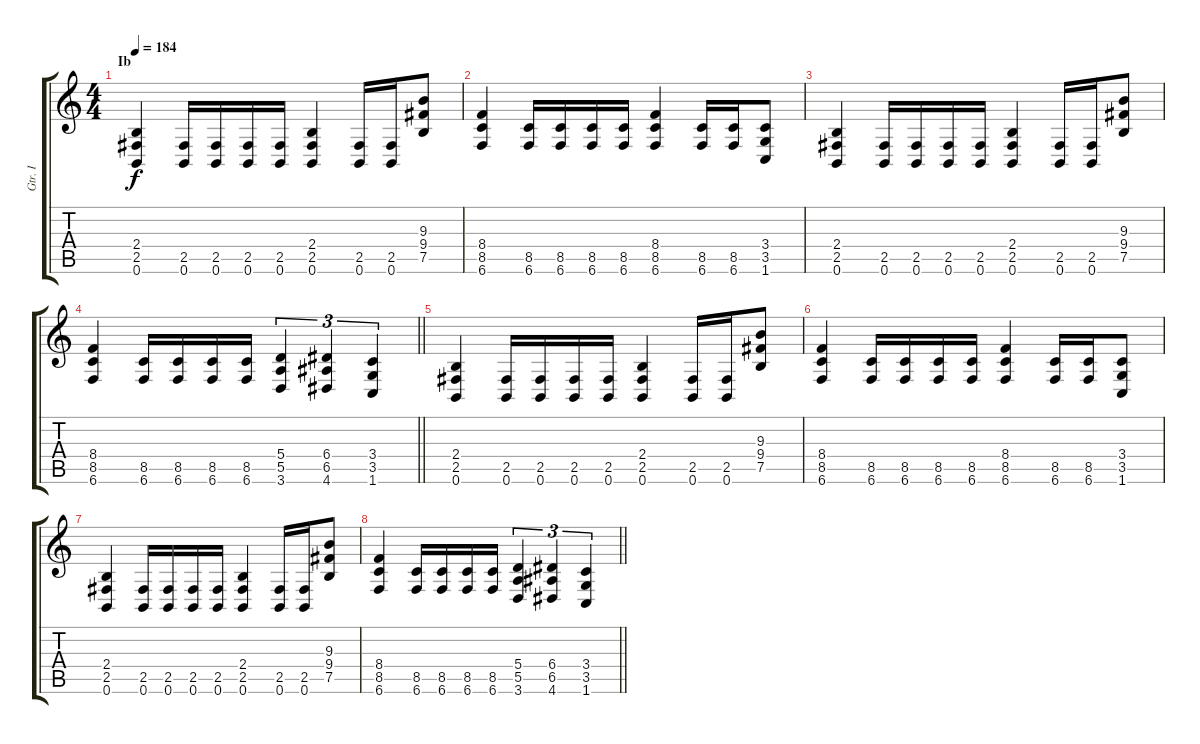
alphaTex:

\track ("Gtr. I" "Gtr. I") {instrument distortionguitar}
\staff {score tabs}
\tuning (B3 Gb3 D3 A2 E2 B1) {hide}
\ts (4 4)
\section ("" "Ib")
\tempo 184
\clef g2
\ks c
(2.4 2.5 0.6).4{dy f} (2.5 0.6).16 (2.5 0.6).16 (2.5 0.6).16 (2.5 0.6).16 (2.4 2.5 0.6).4 (2.5 0.6).16 (2.5 0.6).16 (9.3 9.4 7.5).8 |
(8.4 8.5 6.6).4 (8.5 6.6).16 (8.5 6.6).16 (8.5 6.6).16 (8.5 6.6).16 (8.4 8.5 6.6).4 (8.5 6.6).16 (8.5 6.6).16 (3.4 3.5 1.6).8 |
(2.4 2.5 0.6).4 (2.5 0.6).16 (2.5 0.6).16 (2.5 0.6).16 (2.5 0.6).16 (2.4 2.5 0.6).4 (2.5 0.6).16 (2.5 0.6).16 (9.3 9.4 7.5).8 |
\barLineRight lightlight
(8.4 8.5 6.6).4 (8.5 6.6).16 (8.5 6.6).16 (8.5 6.6).16 (8.5 6.6).16 (5.4 5.5 3.6).4{tu (3 2)} (6.4 6.5 4.6).4{tu (3 2)} (3.4 3.5 1.6).4{tu (3 2)} |
(2.4 2.5 0.6).4 (2.5 0.6).16 (2.5 0.6).16 (2.5 0.6).16 (2.5 0.6).16 (2.4 2.5 0.6).4 (2.5 0.6).16 (2.5 0.6).16 (9.3 9.4 7.5).8 |
(8.4 8.5 6.6).4 (8.5 6.6).16 (8.5 6.6).16 (8.5 6.6).16 (8.5 6.6).16 (8.4 8.5 6.6).4 (8.5 6.6).16 (8.5 6.6).16 (3.4 3.5 1.6).8 |
(2.4 2.5 0.6).4 (2.5 0.6).16 (2.5 0.6).16 (2.5 0.6).16 (2.5 0.6).16 (2.4 2.5 0.6).4 (2.5 0.6).16 (2.5 0.6).16 (9.3 9.4 7.5).8 |
\barLineRight lightlight
(8.4 8.5 6.6).4 (8.5 6.6).16 (8.5 6.6).16 (8.5 6.6).16 (8.5 6.6).16 (5.4 5.5 3.6).4{tu (3 2)} (6.4 6.5 4.6).4{tu (3 2)} (3.4 3.5 1.6).4{tu (3 2)}
